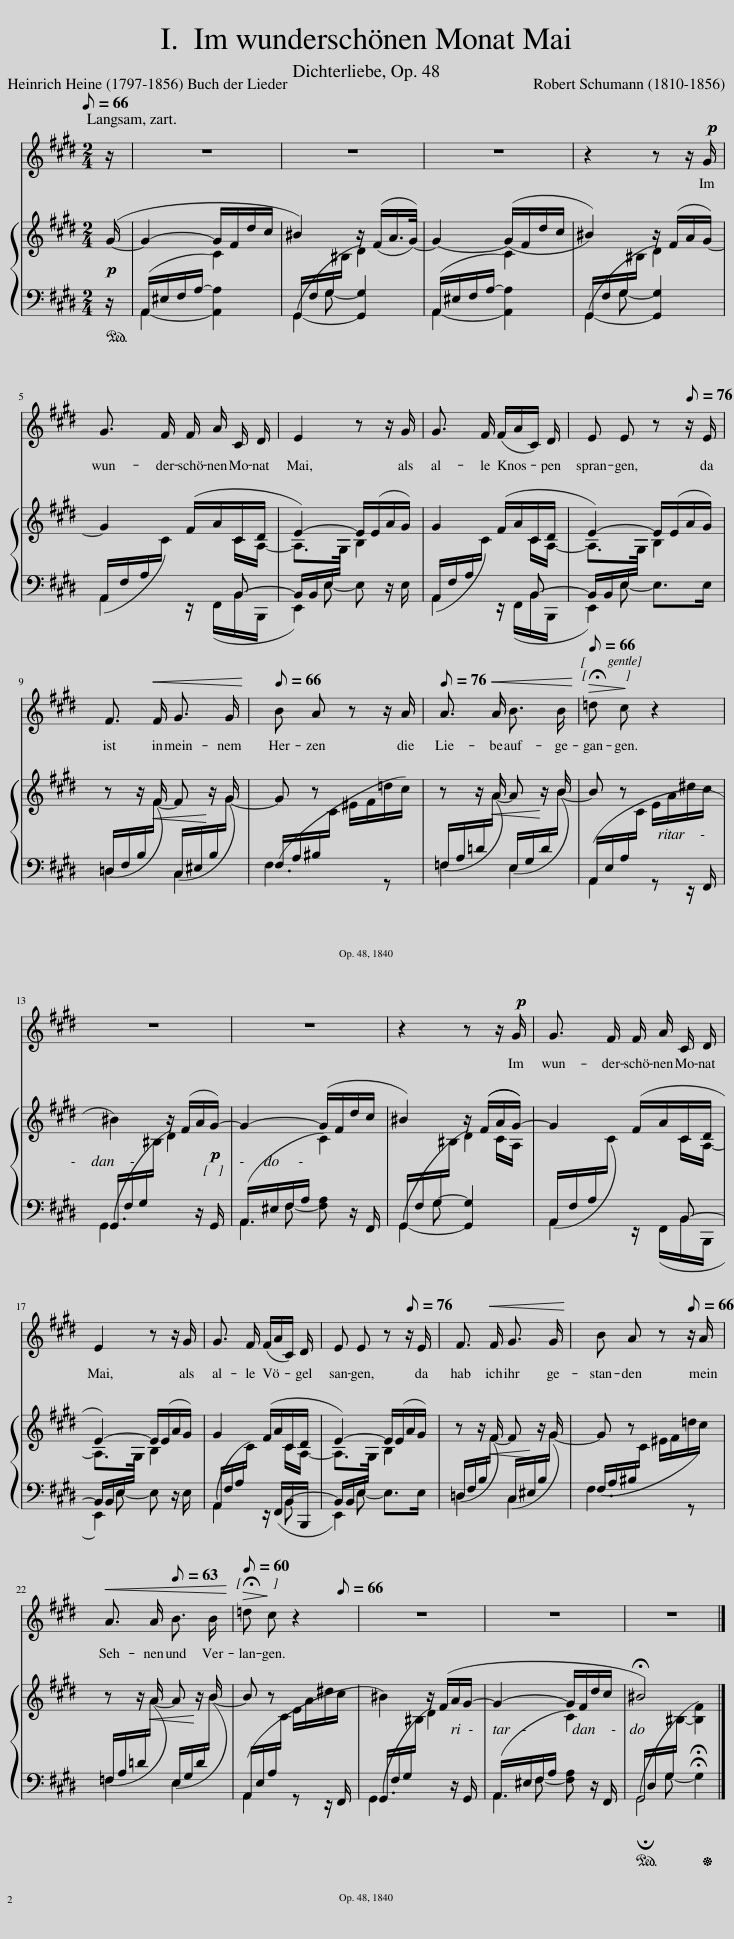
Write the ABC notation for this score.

X:1
%%score 1 { ( 2 6 ) | ( 3 4 5 ) }
L:1/8
Q:1/8=66
M:2/4
I:linebreak $
K:E
V:1 treble
V:2 treble
V:6 treble
V:3 bass
V:4 bass
V:5 bass
V:1
 z/ | z4 | z4 | z4 | z2 z z/!p! G/ |$ %5
 G3/2 F/ F/ A/ C/ D/ | E2 z z/ G/ | G3/2 F/ (F/A/C/) D/ | E E z[Q:1/8=76] z/ E/ |$ F3/2!<(! F/ G3/2 G/!<)! | %10
[Q:1/8=66] B A z z/ A/ |[Q:1/8=76] A3/2!<(! A/ B3/2 B/!<)! |[Q:1/8=66]!>(! !fermata!=d!>)! c z2 |$ z4 | z4 | %15
 z2 z z/!p! G/ | G3/2 F/ F/ A/ C/ D/ |$ E2 z z/ G/ | G3/2 F/ (F/A/C/) D/ | E E z[Q:1/8=76] z/ E/ | %20
 F3/2!<(! F/ G3/2 G/!<)! | B A z[Q:1/8=66] z/ A/ |$!<(! A3/2 A/[Q:1/8=63] B3/2 B/!<)! |[Q:1/8=60]!>(! !fermata!=d c!>)! z2[Q:1/8=66] | z4 | %25
 z4 | z4 |] %27
V:2
!p! (G/- | G2- G/F/d/c/ | ^B2) z/ ((F/A/>G/-)) | G2- ((G/F/d/c/ | ^B2)) z/ (F/A/G/-) |$ %5
 G2 (F/A/C/D/ | E2-) E/(E/A/G/) | G2 (F/A/C/D/ | E2-) E/(E/A/G/) |$ z z/!<(! F/- F z/!<)! G/- | %10
 G z ^E/F/=d/c/ | z z/!<(! A/- A z/ B/-!<)! | B z E/A/^d/c/ |$ ^B2 z/ (F/A/!p!G/-) | G2- (G/F/d/c/ | %15
 ^B2) z/ ((F/A/G/-)) | G2 (F/A/C/D/ |$ E2-) E/(E/A/G/) | G2 (F/A/C/D/ | E2-) E/(E/A/G/) | %20
 z z/!<(! F/- F z/!<)! G/- | G z ^E/F/=d/c/ |$ z z/!<(! A/- A z/ B/-!<)! | B z E/A/^d/c/ | ^B2 z/ (F/A/G/- | %25
 G2- G/F/d/c/ | !fermata!^B4) |] %27
V:3
!ped! z/!ped-up! | A,,2- [A,,A,]2 | G,,2- G,,2 | A,,2- [A,,A,]2 | G,,2- G,,2 |$ %5
 A,,2 z/ (F,,/B,,/B,,,/ | E,,2) x2 | A,,2 z/ (F,,/B,,/B,,,/ | E,,2) x2 |$ =D,2 C,2 | %10
 F,3 z | =F,2 E,2 | A,,2 z z/ F,,/ |$ G,,3 z/ G,,/ | A,,3 z/ F,,/ | %15
 G,,2- G,,2 | A,,2 z/ (F,,/B,,/B,,,/ |$ E,,2) x2 | A,,2 z/ (F,,/B,,/B,,,/ | E,,2) x2 | %20
 =D,2 C,2 | F,3 z |$ =F,2 E,2 | A,,2 z z/ F,,/ | G,,3 z/ G,,/ | %25
 A,,3 z/ F,,/ |!ped! !fermata!G,,4!ped-up! |] %27
V:4
 x/ | (A,,/^E,/F,/A,/-[I:staff -1] C2) |[I:staff +1] (G,,/F,/G,/[I:staff -1]^B,/ D2) |[I:staff +1] (A,,/^E,/F,/A,/-[I:staff -1] C2) |[I:staff +1] (G,,/F,/G,/[I:staff -1]^B,/ D2) |$ %5
[I:staff +1] (A,,/F,/A,/[I:staff -1]C/)[I:staff +1] x B,,- | B,,/B,,/E,/[I:staff -1]G,/[I:staff +1] x2 | (A,,/F,/A,/[I:staff -1]C/)[I:staff +1] x B,,- | B,,/B,,/E,/[I:staff -1]G,/[I:staff +1] x2 |$ (=D,/F,/B,/[I:staff -1]F/)[I:staff +1] (C,/^E,/B,/[I:staff -1]G/) | %10
[I:staff +1] F,/A,/^B,/[I:staff -1]C/[I:staff +1] x2 | (=F,/A,/=D/[I:staff -1]A/)[I:staff +1] (E,/G,/D/[I:staff -1]B/) |[I:staff +1] A,,/E,/A,/[I:staff -1]C/[I:staff +1] x2 |$ (G,,/F,/G,/[I:staff -1]^B,/ D2) |[I:staff +1] (A,,/^E,/F,/A,/[I:staff -1] C2) | %15
[I:staff +1] (G,,/F,/G,/[I:staff -1]^B,/ D2) |[I:staff +1] (A,,/F,/A,/[I:staff -1]C/)[I:staff +1] x B,,- |$ B,,/B,,/E,/[I:staff -1]G,/[I:staff +1] x2 | (A,,/F,/A,/[I:staff -1]C/)[I:staff +1] x B,,- | B,,/B,,/E,/[I:staff -1]G,/[I:staff +1] x2 | %20
 (=D,/F,/B,/[I:staff -1]F/)[I:staff +1] (C,/^E,/B,/[I:staff -1]G/) |[I:staff +1] F,/A,/^B,/[I:staff -1]C/[I:staff +1] x2 |$ (=F,/A,/=D/[I:staff -1]A/)[I:staff +1] (E,/G,/D/[I:staff -1]B/) |[I:staff +1] A,,/E,/A,/[I:staff -1]C/[I:staff +1] x2 | (G,,/F,/G,/[I:staff -1]^B,/ D2) | %25
[I:staff +1] (A,,/^E,/F,/A,/[I:staff -1] C2) |[I:staff +1](x/D,/G,/[I:staff -1]^B,/- !fermata![B,F]2) |] %27
V:5
 x/ | x4 | x G,- G,2 | x4 | x G,- G,2 |$ %5
 x4 | x E,- E, z/ E,/ | x4 | x E,- E,>E, |$ x4 | %10
 x4 | x4 | x4 |$ x4 | x F,- [F,A,] x | %15
 x G,- G,2 | x4 |$ x E,- E, z/ E,/ | x4 | x E,- E,>E, | %20
 x4 | x4 |$ x4 | x4 | x4 | %25
 x F,- [F,A,] x | x G,- !fermata!G,2 |] %27
V:6
 x/ | x4 | x4 | x4 | x4 |$ %5
 x2 x C/A,/- | A,>G, B,2 | x2 x C/A,/- | A,>G, B,2 |$ x4 | %10
 x4 | x4 | x4 |$ x4 | x4 | %15
 x2 x C/A,/ | x2 x C/A,/- |$ A,>G, B,2 | x2 x C/A,/- | A,>G, B,2 | %20
 x4 | x4 |$ x4 | x4 | x4 | %25
 x4 | x4 |] %27
